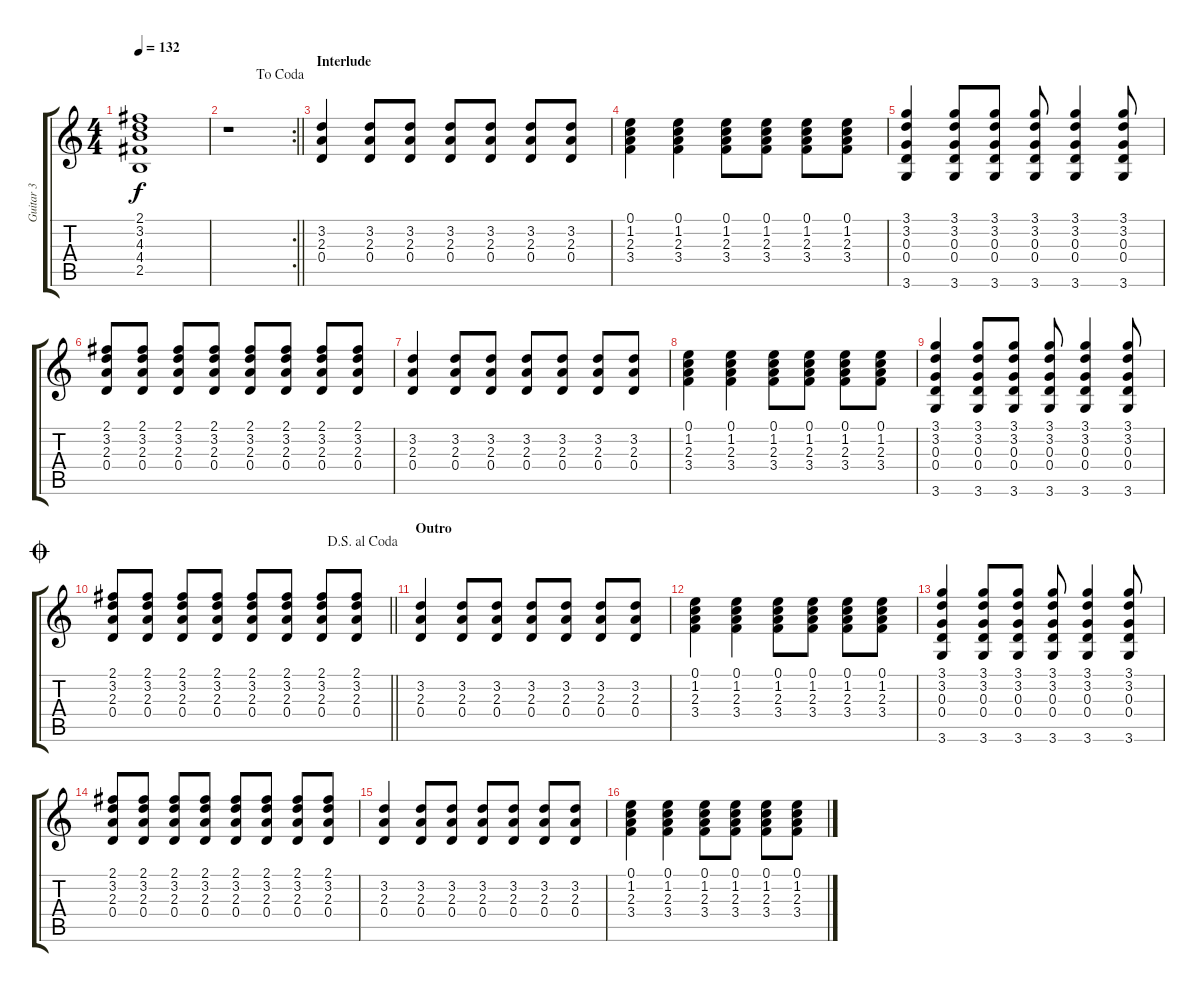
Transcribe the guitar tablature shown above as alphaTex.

\track ("Guitar 3" "Guitar 3") {instrument acousticguitarsteel}
\staff {score tabs}
\tuning (E4 B3 G3 D3 A2 E2) {hide}
\ts (4 4)
\tempo 132
\clef g2
\ks c
(2.1 3.2 4.3 4.4 2.5).1{dy f} |
\rc 2
\jump dacoda
\barLineRight lightlight
r.1 |
\section ("" "Interlude")
(3.2 2.3 0.4).4 (3.2 2.3 0.4).8 (3.2 2.3 0.4).8 (3.2 2.3 0.4).8 (3.2 2.3 0.4).8 (3.2 2.3 0.4).8 (3.2 2.3 0.4).8 |
(0.1 1.2 2.3 3.4).4 (0.1 1.2 2.3 3.4).4 (0.1 1.2 2.3 3.4).8 (0.1 1.2 2.3 3.4).8 (0.1 1.2 2.3 3.4).8 (0.1 1.2 2.3 3.4).8 |
(3.1 3.2 0.3 0.4 3.6).4 (3.1 3.2 0.3 0.4 3.6).8 (3.1 3.2 0.3 0.4 3.6).8 (3.1 3.2 0.3 0.4 3.6).8 (3.1 3.2 0.3 0.4 3.6).4 (3.1 3.2 0.3 0.4 3.6).8 |
(2.1 3.2 2.3 0.4).8 (2.1 3.2 2.3 0.4).8 (2.1 3.2 2.3 0.4).8 (2.1 3.2 2.3 0.4).8 (2.1 3.2 2.3 0.4).8 (2.1 3.2 2.3 0.4).8 (2.1 3.2 2.3 0.4).8 (2.1 3.2 2.3 0.4).8 |
(3.2 2.3 0.4).4 (3.2 2.3 0.4).8 (3.2 2.3 0.4).8 (3.2 2.3 0.4).8 (3.2 2.3 0.4).8 (3.2 2.3 0.4).8 (3.2 2.3 0.4).8 |
(0.1 1.2 2.3 3.4).4 (0.1 1.2 2.3 3.4).4 (0.1 1.2 2.3 3.4).8 (0.1 1.2 2.3 3.4).8 (0.1 1.2 2.3 3.4).8 (0.1 1.2 2.3 3.4).8 |
(3.1 3.2 0.3 0.4 3.6).4 (3.1 3.2 0.3 0.4 3.6).8 (3.1 3.2 0.3 0.4 3.6).8 (3.1 3.2 0.3 0.4 3.6).8 (3.1 3.2 0.3 0.4 3.6).4 (3.1 3.2 0.3 0.4 3.6).8 |
\jump coda
\jump dalsegnoalcoda
\barLineRight lightlight
(2.1 3.2 2.3 0.4).8 (2.1 3.2 2.3 0.4).8 (2.1 3.2 2.3 0.4).8 (2.1 3.2 2.3 0.4).8 (2.1 3.2 2.3 0.4).8 (2.1 3.2 2.3 0.4).8 (2.1 3.2 2.3 0.4).8 (2.1 3.2 2.3 0.4).8 |
\section ("" "Outro")
(3.2 2.3 0.4).4 (3.2 2.3 0.4).8 (3.2 2.3 0.4).8 (3.2 2.3 0.4).8 (3.2 2.3 0.4).8 (3.2 2.3 0.4).8 (3.2 2.3 0.4).8 |
(0.1 1.2 2.3 3.4).4 (0.1 1.2 2.3 3.4).4 (0.1 1.2 2.3 3.4).8 (0.1 1.2 2.3 3.4).8 (0.1 1.2 2.3 3.4).8 (0.1 1.2 2.3 3.4).8 |
(3.1 3.2 0.3 0.4 3.6).4 (3.1 3.2 0.3 0.4 3.6).8 (3.1 3.2 0.3 0.4 3.6).8 (3.1 3.2 0.3 0.4 3.6).8 (3.1 3.2 0.3 0.4 3.6).4 (3.1 3.2 0.3 0.4 3.6).8 |
(2.1 3.2 2.3 0.4).8 (2.1 3.2 2.3 0.4).8 (2.1 3.2 2.3 0.4).8 (2.1 3.2 2.3 0.4).8 (2.1 3.2 2.3 0.4).8 (2.1 3.2 2.3 0.4).8 (2.1 3.2 2.3 0.4).8 (2.1 3.2 2.3 0.4).8 |
(3.2 2.3 0.4).4 (3.2 2.3 0.4).8 (3.2 2.3 0.4).8 (3.2 2.3 0.4).8 (3.2 2.3 0.4).8 (3.2 2.3 0.4).8 (3.2 2.3 0.4).8 |
(0.1 1.2 2.3 3.4).4 (0.1 1.2 2.3 3.4).4 (0.1 1.2 2.3 3.4).8 (0.1 1.2 2.3 3.4).8 (0.1 1.2 2.3 3.4).8 (0.1 1.2 2.3 3.4).8
